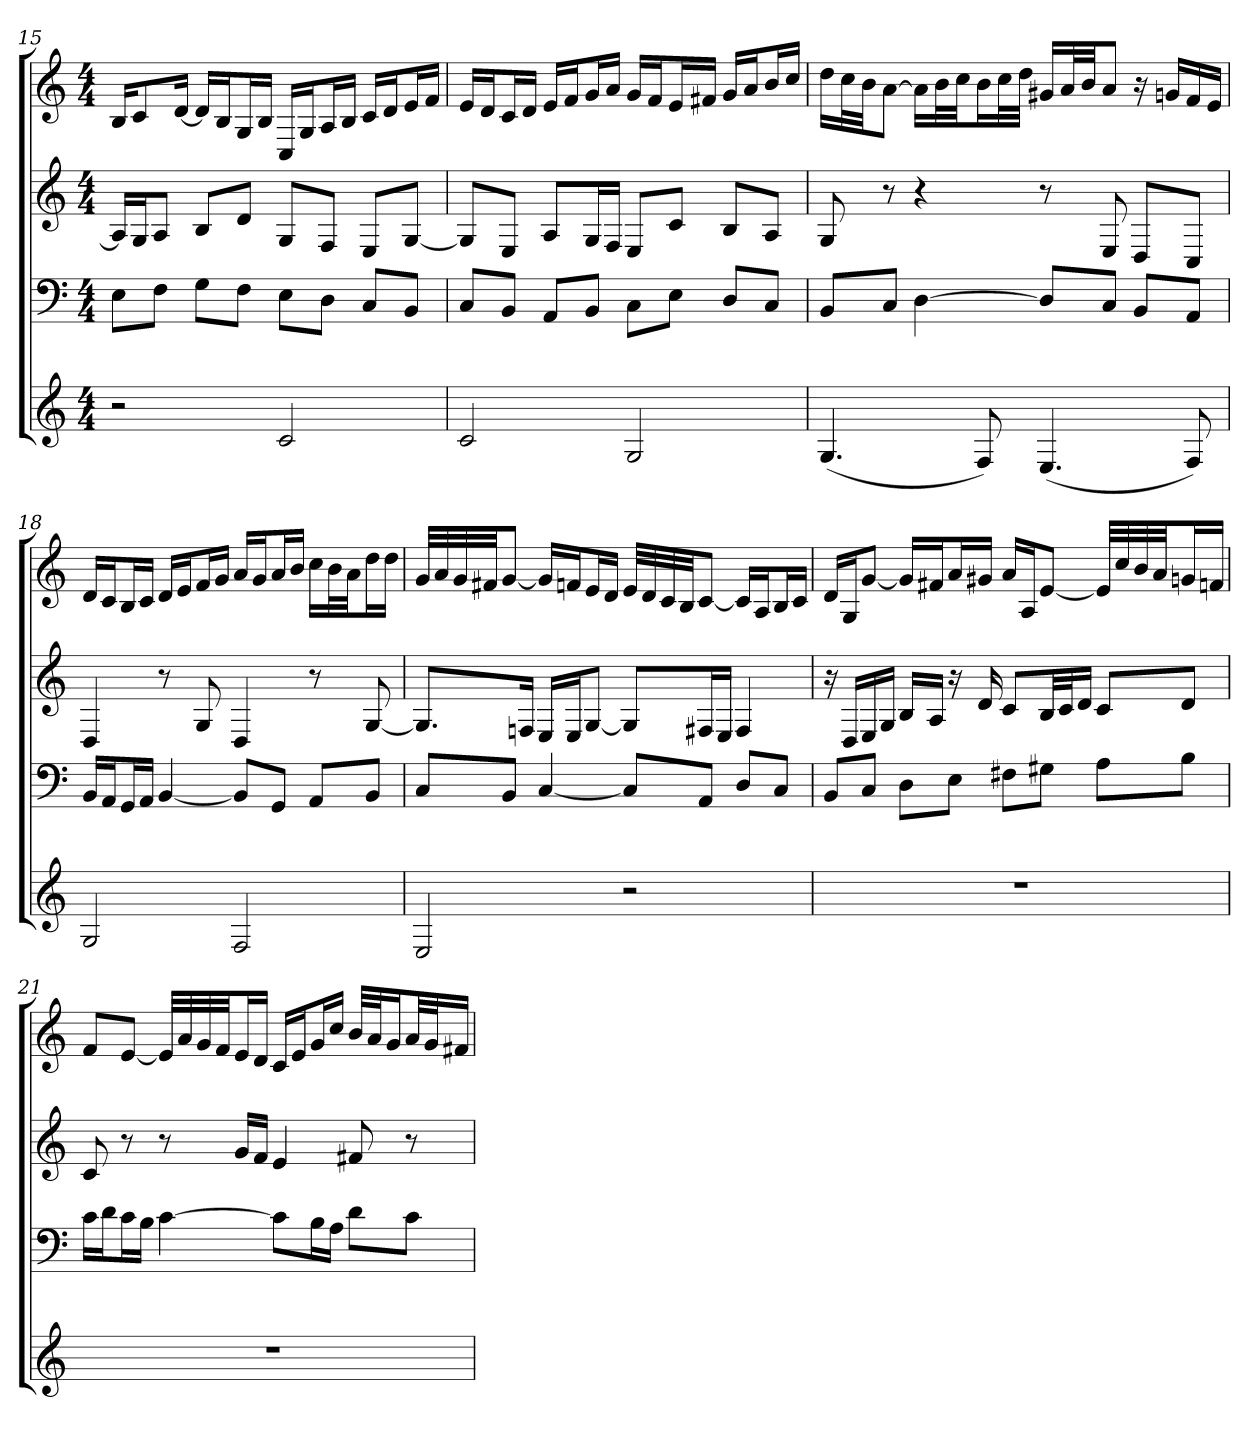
**kern	**kern	**kern	**kern
*part4	*part3	*part2	*part1
*staff4	*staff3	*staff2	*staff1
*k[]	*k[]	*k[]	*k[]
*C:	*C:	*C:	*C:
*M4/4	*M4/4	*M4/4	*M4/4
=15	=15	=15	=15
2r	8EL	16ALL]	16BKL
.	.	16GJ	8c
.	8FJ	8AJ	.
.	.	.	[16dJk
.	8GL	8BL	16dLL]
.	.	.	16BJ
.	8FJ	8dJ	16GL
.	.	.	16BJJ
2c	8EL	8GL	16CLL
.	.	.	16GJ
.	8DJ	8FJ	16AL
.	.	.	16BJJ
.	8CL	8EL	16cLL
.	.	.	16dJ
.	8BBJ	[8GJ	16eL
.	.	.	16fJJ
=16	=16	=16	=16
2c	8CL	8GL]	16eLL
.	.	.	16dJ
.	8BBJ	8EJ	16cL
.	.	.	16dJJ
.	8AAL	8AL	16eLL
.	.	.	16fJ
.	8BBJ	16GL	16gL
.	.	16FJJ	16aJJ
2G	8CL	8EL	16gLL
.	.	.	16fJ
.	8EJ	8cJ	16eL
.	.	.	16f#XJJ
.	8DL	8BL	16gLL
.	.	.	16aJ
.	8CJ	8AJ	16bL
.	.	.	16ccJJ
=17	=17	=17	=17
(4.G	8BBL	8G	16ddLL
.	.	.	32ccL
.	.	.	32bJJ
.	8CJ	8r	[8aJ
.	[4D	4r	16aLL]
.	.	.	32bL
.	.	.	32ccJJ
8F)	.	.	16bL
.	.	.	32ccL
.	.	.	32ddJJJ
(4.E	8DL]	8r	16g#XLL
.	.	.	32aL
.	.	.	32bJJ
.	8CJ	8E	8aJ
.	8BBL	8DL	16r
.	.	.	16gnLL
8F)	8AAJ	8CJ	16f
.	.	.	16eJJ
=18	=18	=18	=18
2G	16BBLL	4D	16dLL
.	16AAJ	.	16cJ
.	16GGL	.	16BL
.	16AAJJ	.	16cJJ
.	[4BB	8r	16dLL
.	.	.	16eJ
.	.	8G	16fL
.	.	.	16gJJ
2F	8BBL]	4D	16aLL
.	.	.	16gJ
.	8GGJ	.	16aL
.	.	.	16bJJ
.	8AAL	8r	16ccLL
.	.	.	32bL
.	.	.	32aJJ
.	8BBJ	[8G	16ddL
.	.	.	16ddJJ
=19	=19	=19	=19
2E	8CL	8.GL]	32gLLL
.	.	.	32a
.	.	.	32g
.	.	.	32f#XJJ
.	8BBJ	.	[8gJ
.	.	16FnJk	.
.	[4C	16ELL	16gLL]
.	.	16EJ	16fnJ
.	.	[8GJ	16eL
.	.	.	16dJJ
2r	8CL]	8GL]	32eLLL
.	.	.	32d
.	.	.	32c
.	.	.	32BJJ
.	8AAJ	16F#XL	[8cJ
.	.	16EJJ	.
.	8DL	4F#	16cLL]
.	.	.	16AJ
.	8CJ	.	16BL
.	.	.	16cJJ
=20	=20	=20	=20
1r	8BBL	16r	16dLL
.	.	16DLL	16GJ
.	8CJ	16E	[8gJ
.	.	16GJJ	.
.	8DL	16BLL	16gLL]
.	.	16AJJ	16f#XJ
.	8EJ	16r	16aL
.	.	16d	16g#XJJ
.	8F#XL	8cL	16aLL
.	.	.	16AJ
.	8G#XJ	32BLL	[8eJ
.	.	32cJ	.
.	.	16dJJ	.
.	8AL	8cL	32eLLL]
.	.	.	32cc
.	.	.	32b
.	.	.	32aJJ
.	8BJ	8dJ	16gnL
.	.	.	16fnJJ
=21	=21	=21	=21
1r	16cLL	8c	8fL
.	16dJ	.	.
.	16cL	8r	[8eJ
.	16BJJ	.	.
.	[4c	8r	32eLLL]
.	.	.	32a
.	.	.	32g
.	.	.	32fJJ
.	.	16gLL	16eL
.	.	16fJJ	16dJJ
.	8cL]	4e	16cLL
.	.	.	16eJ
.	16BL	.	16gL
.	16AJJ	.	16ccJJ
.	8dL	8f#X	32bLLL
.	.	.	32aJ
.	.	.	16gJ
.	8cJ	8r	32aLL
.	.	.	32gJ
.	.	.	16f#XJJ
=	=	=	=
*-	*-	*-	*-
